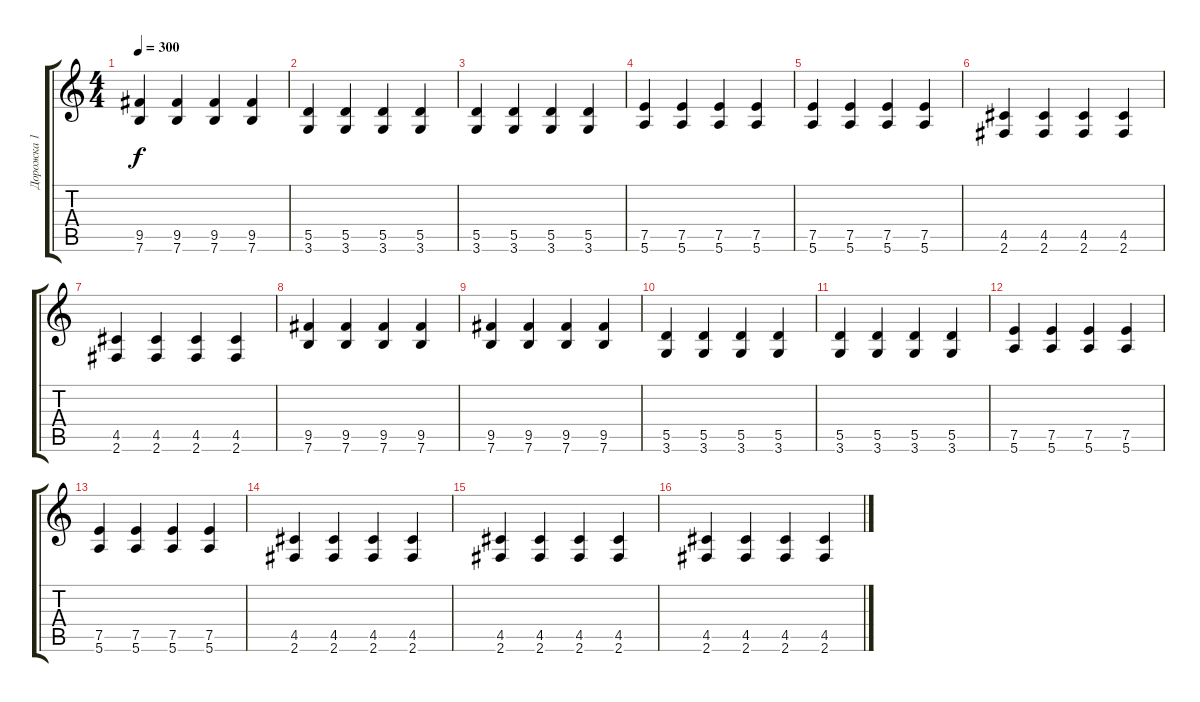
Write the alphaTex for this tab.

\track ("Дорожка 1" "Дорожка 1") {instrument overdrivenguitar}
\staff {score tabs}
\tuning (E4 B3 G3 D3 A2 E2) {hide}
\ts (4 4)
\tempo 300
\clef g2
\ks c
(9.5 7.6).4{dy f} (9.5 7.6).4 (9.5 7.6).4 (9.5 7.6).4 |
(5.5 3.6).4 (5.5 3.6).4 (5.5 3.6).4 (5.5 3.6).4 |
(5.5 3.6).4 (5.5 3.6).4 (5.5 3.6).4 (5.5 3.6).4 |
(7.5 5.6).4 (7.5 5.6).4 (7.5 5.6).4 (7.5 5.6).4 |
(7.5 5.6).4 (7.5 5.6).4 (7.5 5.6).4 (7.5 5.6).4 |
(4.5 2.6).4 (4.5 2.6).4 (4.5 2.6).4 (4.5 2.6).4 |
(4.5 2.6).4 (4.5 2.6).4 (4.5 2.6).4 (4.5 2.6).4 |
(9.5 7.6).4 (9.5 7.6).4 (9.5 7.6).4 (9.5 7.6).4 |
(9.5 7.6).4 (9.5 7.6).4 (9.5 7.6).4 (9.5 7.6).4 |
(5.5 3.6).4 (5.5 3.6).4 (5.5 3.6).4 (5.5 3.6).4 |
(5.5 3.6).4 (5.5 3.6).4 (5.5 3.6).4 (5.5 3.6).4 |
(7.5 5.6).4 (7.5 5.6).4 (7.5 5.6).4 (7.5 5.6).4 |
(7.5 5.6).4 (7.5 5.6).4 (7.5 5.6).4 (7.5 5.6).4 |
(4.5 2.6).4 (4.5 2.6).4 (4.5 2.6).4 (4.5 2.6).4 |
(4.5 2.6).4 (4.5 2.6).4 (4.5 2.6).4 (4.5 2.6).4 |
(4.5 2.6).4 (4.5 2.6).4 (4.5 2.6).4 (4.5 2.6).4
